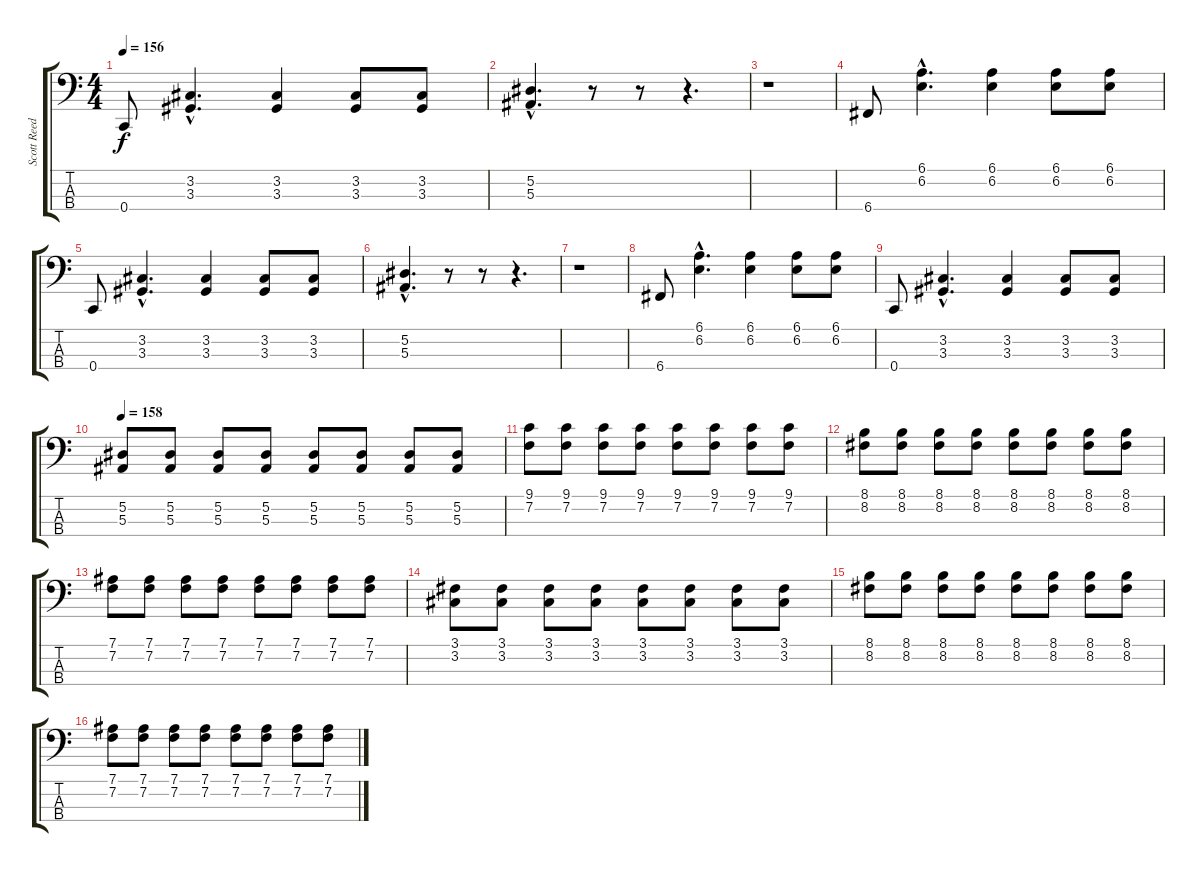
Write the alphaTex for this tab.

\track ("Scott Reeder" "Scott Reed") {instrument slapbass2}
\staff {score tabs}
\tuning (Eb2 Bb1 F1 C1) {hide}
\ts (4 4)
\tempo 156
\clef f4
\ks c
0.4.8{dy f} (3.2{hac} 3.3{hac}).4{d} (3.2 3.3).4 (3.2 3.3).8 (3.2 3.3).8 |
(5.2{hac} 5.3{hac}).4{d} r.8 r.8 r.4{d} |
r.1 |
6.4.8 (6.1{hac} 6.2{hac}).4{d} (6.1 6.2).4 (6.1 6.2).8 (6.1 6.2).8 |
0.4.8 (3.2{hac} 3.3{hac}).4{d} (3.2 3.3).4 (3.2 3.3).8 (3.2 3.3).8 |
(5.2{hac} 5.3{hac}).4{d} r.8 r.8 r.4{d} |
r.1 |
6.4.8 (6.1{hac} 6.2{hac}).4{d} (6.1 6.2).4 (6.1 6.2).8 (6.1 6.2).8 |
0.4.8 (3.2{hac} 3.3{hac}).4{d} (3.2 3.3).4 (3.2 3.3).8 (3.2 3.3).8 |
\tempo 158
(5.2 5.3).8 (5.2 5.3).8 (5.2 5.3).8 (5.2 5.3).8 (5.2 5.3).8 (5.2 5.3).8 (5.2 5.3).8 (5.2 5.3).8 |
(9.1 7.2).8 (9.1 7.2).8 (9.1 7.2).8 (9.1 7.2).8 (9.1 7.2).8 (9.1 7.2).8 (9.1 7.2).8 (9.1 7.2).8 |
(8.1 8.2).8 (8.1 8.2).8 (8.1 8.2).8 (8.1 8.2).8 (8.1 8.2).8 (8.1 8.2).8 (8.1 8.2).8 (8.1 8.2).8 |
(7.1 7.2).8 (7.1 7.2).8 (7.1 7.2).8 (7.1 7.2).8 (7.1 7.2).8 (7.1 7.2).8 (7.1 7.2).8 (7.1 7.2).8 |
(3.1 3.2).8 (3.1 3.2).8 (3.1 3.2).8 (3.1 3.2).8 (3.1 3.2).8 (3.1 3.2).8 (3.1 3.2).8 (3.1 3.2).8 |
(8.1 8.2).8 (8.1 8.2).8 (8.1 8.2).8 (8.1 8.2).8 (8.1 8.2).8 (8.1 8.2).8 (8.1 8.2).8 (8.1 8.2).8 |
(7.1 7.2).8 (7.1 7.2).8 (7.1 7.2).8 (7.1 7.2).8 (7.1 7.2).8 (7.1 7.2).8 (7.1 7.2).8 (7.1 7.2).8
